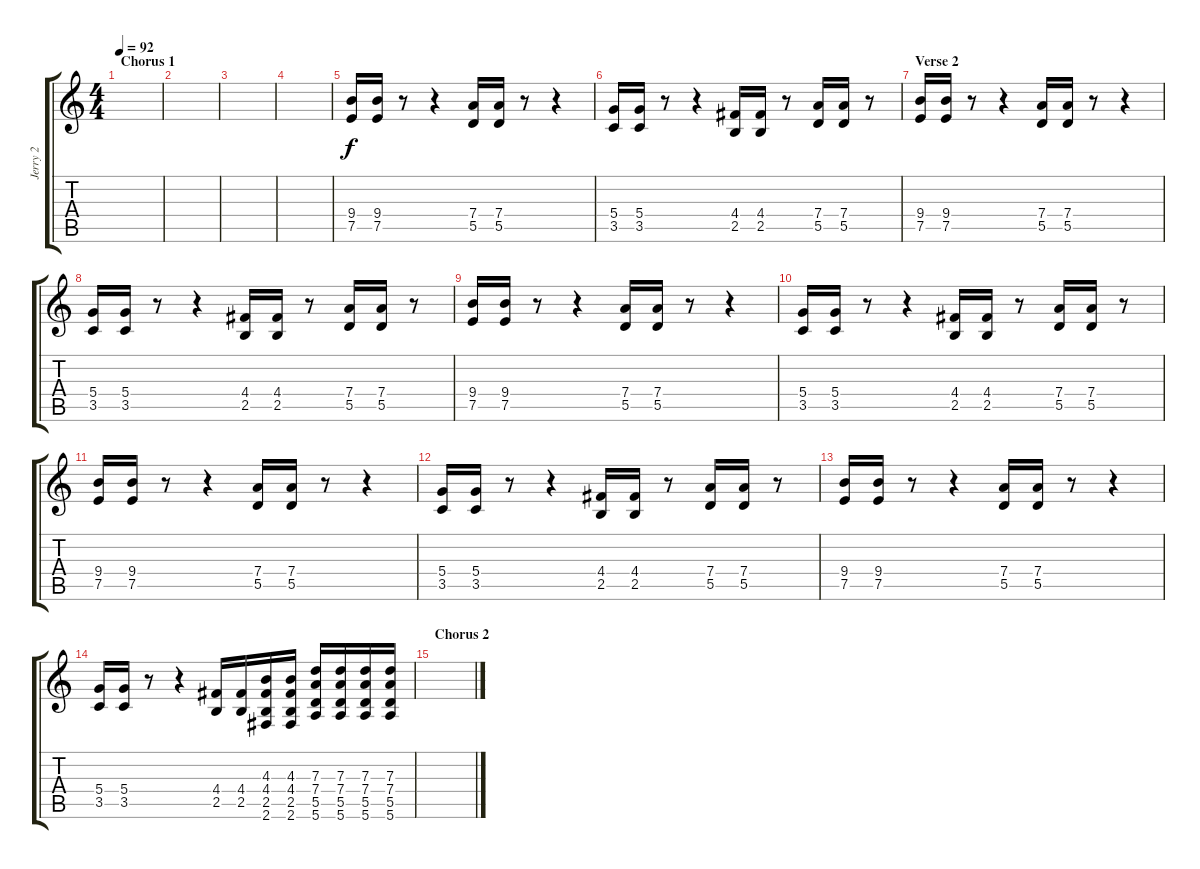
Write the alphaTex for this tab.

\track ("Jerry 2" "Jerry 2") {instrument overdrivenguitar}
\staff {score tabs}
\tuning (E4 B3 G3 D3 A2 E2) {hide}
\ts (4 4)
\section ("" "Chorus 1")
\tempo 92
\clef g2
\ks c
|
|
|
|
(9.4 7.5).16 (9.4 7.5).16 r.8 r.4 (7.4 5.5).16 (7.4 5.5).16 r.8 r.4 |
(5.4 3.5).16 (5.4 3.5).16 r.8 r.4 (4.4 2.5).16 (4.4 2.5).16 r.8 (7.4 5.5).16 (7.4 5.5).16 r.8 |
\section ("" "Verse 2")
(9.4 7.5).16 (9.4 7.5).16 r.8 r.4 (7.4 5.5).16 (7.4 5.5).16 r.8 r.4 |
(5.4 3.5).16 (5.4 3.5).16 r.8 r.4 (4.4 2.5).16 (4.4 2.5).16 r.8 (7.4 5.5).16 (7.4 5.5).16 r.8 |
(9.4 7.5).16 (9.4 7.5).16 r.8 r.4 (7.4 5.5).16 (7.4 5.5).16 r.8 r.4 |
(5.4 3.5).16 (5.4 3.5).16 r.8 r.4 (4.4 2.5).16 (4.4 2.5).16 r.8 (7.4 5.5).16 (7.4 5.5).16 r.8 |
(9.4 7.5).16 (9.4 7.5).16 r.8 r.4 (7.4 5.5).16 (7.4 5.5).16 r.8 r.4 |
(5.4 3.5).16 (5.4 3.5).16 r.8 r.4 (4.4 2.5).16 (4.4 2.5).16 r.8 (7.4 5.5).16 (7.4 5.5).16 r.8 |
(9.4 7.5).16 (9.4 7.5).16 r.8 r.4 (7.4 5.5).16 (7.4 5.5).16 r.8 r.4 |
(5.4 3.5).16 (5.4 3.5).16 r.8 r.4 (4.4 2.5).16 (4.4 2.5).16 (4.3 4.4 2.5 2.6).16 (4.3 4.4 2.5 2.6).16 (7.3 7.4 5.5 5.6).16 (7.3 7.4 5.5 5.6).16 (7.3 7.4 5.5 5.6).16 (7.3 7.4 5.5 5.6).16 |
\section ("" "Chorus 2")
